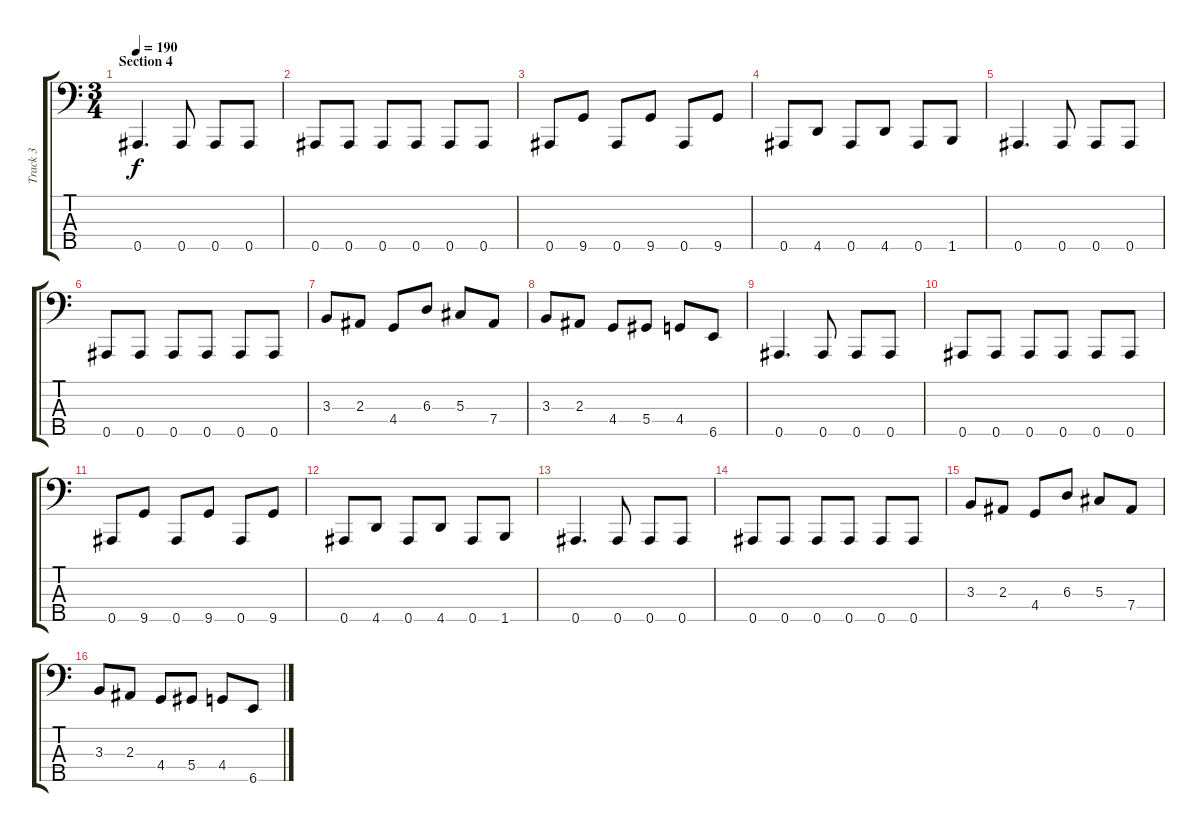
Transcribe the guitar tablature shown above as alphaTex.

\track ("Track 3" "Track 3") {instrument electricbasspick}
\staff {score tabs}
\tuning (Gb2 Db2 Ab1 Eb1 Bb0) {hide}
\ts (3 4)
\section ("" "Section 4")
\tempo 190
\clef f4
\ks c
0.5.4{d dy f} 0.5.8 0.5.8 0.5.8 |
0.5.8 0.5.8 0.5.8 0.5.8 0.5.8 0.5.8 |
0.5.8 9.5.8 0.5.8 9.5.8 0.5.8 9.5.8 |
0.5.8 4.5.8 0.5.8 4.5.8 0.5.8 1.5.8 |
0.5.4{d} 0.5.8 0.5.8 0.5.8 |
0.5.8 0.5.8 0.5.8 0.5.8 0.5.8 0.5.8 |
3.3.8 2.3.8 4.4.8 6.3.8 5.3.8 7.4.8 |
3.3.8 2.3.8 4.4.8 5.4.8 4.4.8 6.5.8 |
0.5.4{d} 0.5.8 0.5.8 0.5.8 |
0.5.8 0.5.8 0.5.8 0.5.8 0.5.8 0.5.8 |
0.5.8 9.5.8 0.5.8 9.5.8 0.5.8 9.5.8 |
0.5.8 4.5.8 0.5.8 4.5.8 0.5.8 1.5.8 |
0.5.4{d} 0.5.8 0.5.8 0.5.8 |
0.5.8 0.5.8 0.5.8 0.5.8 0.5.8 0.5.8 |
3.3.8 2.3.8 4.4.8 6.3.8 5.3.8 7.4.8 |
3.3.8 2.3.8 4.4.8 5.4.8 4.4.8 6.5.8
